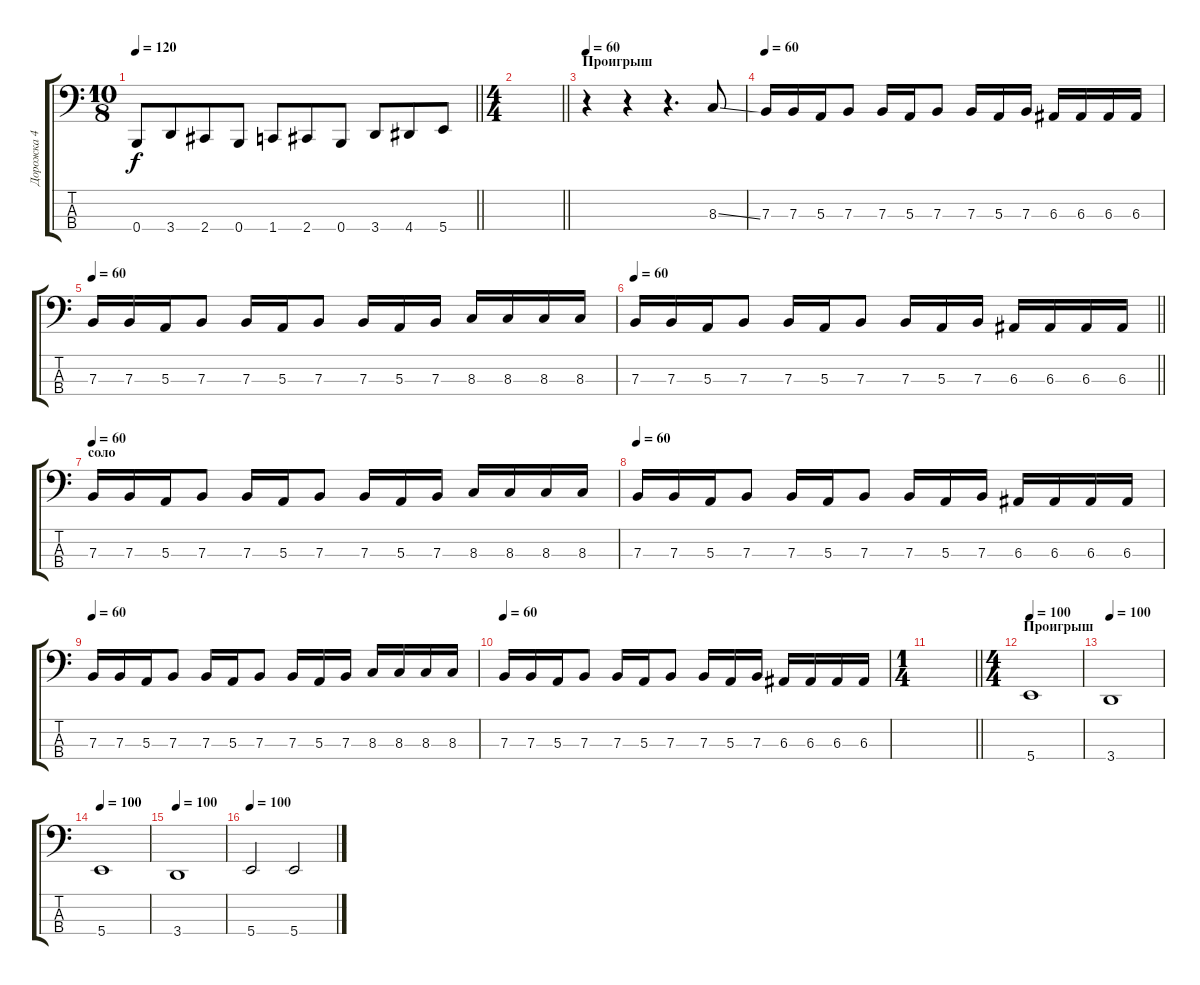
\track ("Дорожка 4" "Дорожка 4") {instrument slapbass2}
\staff {score tabs}
\tuning (D2 A1 E1 B0) {hide}
\ts (10 8)
\tempo 120
\clef f4
\barLineRight lightlight
\ks c
0.4.8{dy f} 3.4.8 2.4.8 0.4.8 1.4.8 2.4.8 0.4.8 3.4.8 4.4.8 5.4.8 |
\ts (4 4)
\barLineRight lightlight
|
\section ("" "Проигрыш")
\tempo 60
r.4 r.4 r.4{d} 8.3{ss}.8 |
\tempo 60
7.3.16 7.3.16 5.3.16 7.3.8 7.3.16 5.3.16 7.3.8 7.3.16 5.3.16 7.3.16 6.3.16 6.3.16 6.3.16 6.3.16 |
\tempo 60
7.3.16 7.3.16 5.3.16 7.3.8 7.3.16 5.3.16 7.3.8 7.3.16 5.3.16 7.3.16 8.3.16 8.3.16 8.3.16 8.3.16 |
\tempo 60
\barLineRight lightlight
7.3.16 7.3.16 5.3.16 7.3.8 7.3.16 5.3.16 7.3.8 7.3.16 5.3.16 7.3.16 6.3.16 6.3.16 6.3.16 6.3.16 |
\section ("" "соло")
\tempo 60
7.3.16 7.3.16 5.3.16 7.3.8 7.3.16 5.3.16 7.3.8 7.3.16 5.3.16 7.3.16 8.3.16 8.3.16 8.3.16 8.3.16 |
\tempo 60
7.3.16 7.3.16 5.3.16 7.3.8 7.3.16 5.3.16 7.3.8 7.3.16 5.3.16 7.3.16 6.3.16 6.3.16 6.3.16 6.3.16 |
\tempo 60
7.3.16 7.3.16 5.3.16 7.3.8 7.3.16 5.3.16 7.3.8 7.3.16 5.3.16 7.3.16 8.3.16 8.3.16 8.3.16 8.3.16 |
\tempo 60
7.3.16 7.3.16 5.3.16 7.3.8 7.3.16 5.3.16 7.3.8 7.3.16 5.3.16 7.3.16 6.3.16 6.3.16 6.3.16 6.3.16 |
\ts (1 4)
\barLineRight lightlight
|
\ts (4 4)
\section ("" "Проигрыш")
\tempo 100
5.4.1 |
\tempo 100
3.4.1 |
\tempo 100
5.4.1 |
\tempo 100
3.4.1 |
\tempo 100
5.4.2 5.4.2
